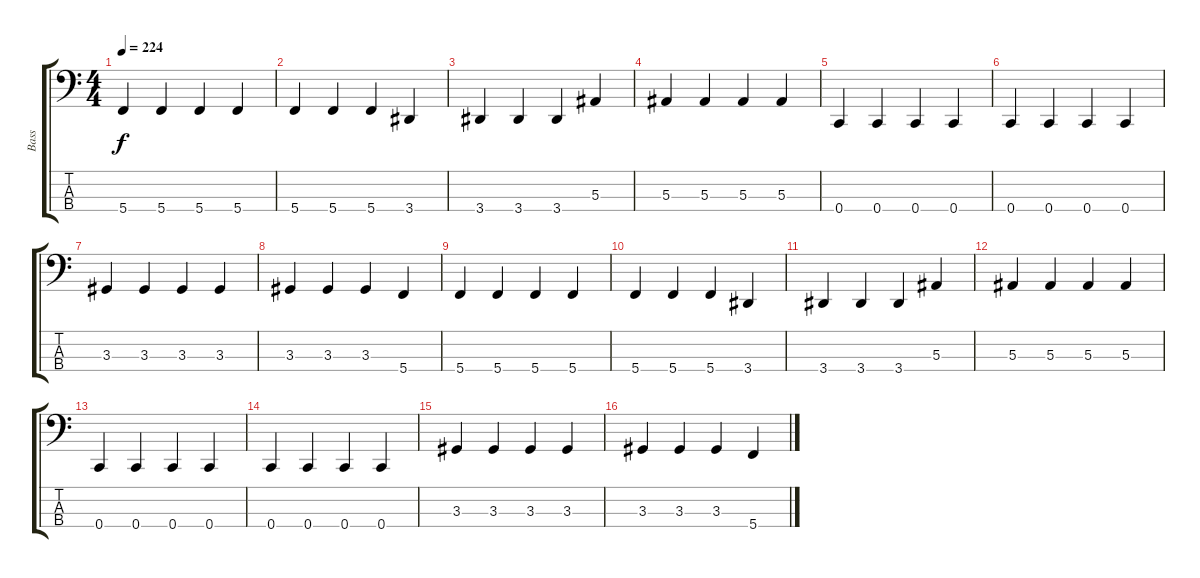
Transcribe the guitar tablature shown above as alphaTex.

\track ("Bass" "Bass") {instrument electricbassfinger}
\staff {score tabs}
\tuning (Eb2 Bb1 F1 C1) {hide}
\ts (4 4)
\tempo 224
\clef f4
\ks c
5.4.4{dy f} 5.4.4 5.4.4 5.4.4 |
5.4.4 5.4.4 5.4.4 3.4.4 |
3.4.4 3.4.4 3.4.4 5.3.4 |
5.3.4 5.3.4 5.3.4 5.3.4 |
0.4.4 0.4.4 0.4.4 0.4.4 |
0.4.4 0.4.4 0.4.4 0.4.4 |
3.3.4 3.3.4 3.3.4 3.3.4 |
3.3.4 3.3.4 3.3.4 5.4.4 |
5.4.4 5.4.4 5.4.4 5.4.4 |
5.4.4 5.4.4 5.4.4 3.4.4 |
3.4.4 3.4.4 3.4.4 5.3.4 |
5.3.4 5.3.4 5.3.4 5.3.4 |
0.4.4 0.4.4 0.4.4 0.4.4 |
0.4.4 0.4.4 0.4.4 0.4.4 |
3.3.4 3.3.4 3.3.4 3.3.4 |
3.3.4 3.3.4 3.3.4 5.4.4
